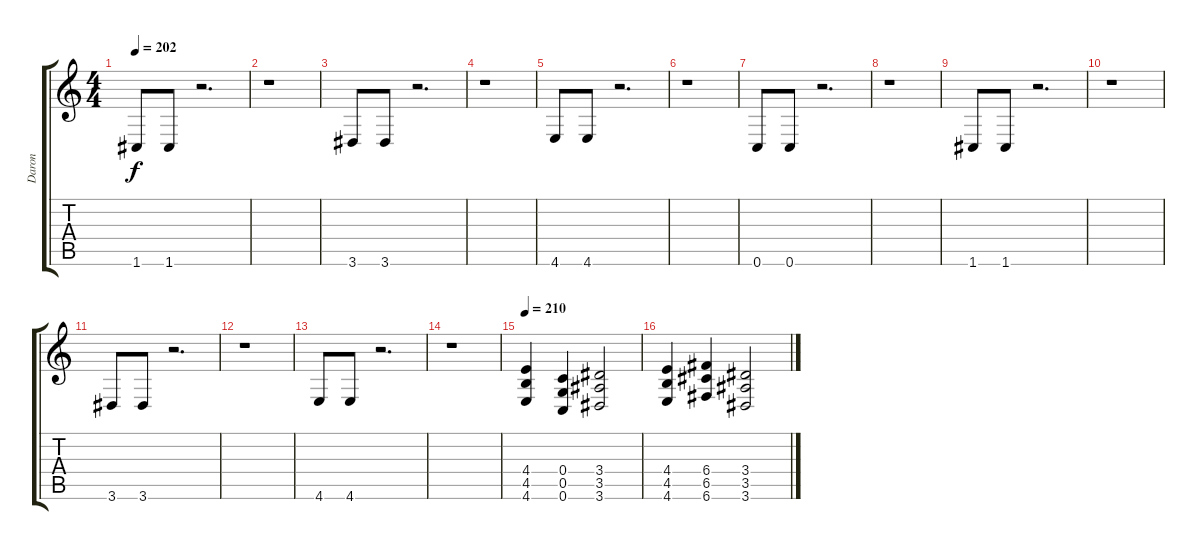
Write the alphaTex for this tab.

\track ("Daron" "Daron") {instrument overdrivenguitar}
\staff {score tabs}
\tuning (D4 A3 F3 C3 G2 C2) {hide}
\ts (4 4)
\tempo 202
\clef g2
\ks c
1.6.8{dy f} 1.6.8 r.2{d} |
r.1 |
3.6.8 3.6.8 r.2{d} |
r.1 |
4.6.8 4.6.8 r.2{d} |
r.1 |
0.6.8 0.6.8 r.2{d} |
r.1 |
1.6.8 1.6.8 r.2{d} |
r.1 |
3.6.8 3.6.8 r.2{d} |
r.1 |
4.6.8 4.6.8 r.2{d} |
r.1 |
\section ("" "")
\tempo 210
(4.4 4.5 4.6).4 (0.4 0.5 0.6).4 (3.4 3.5 3.6).2 |
(4.4 4.5 4.6).4 (6.4 6.5 6.6).4 (3.4 3.5 3.6).2
